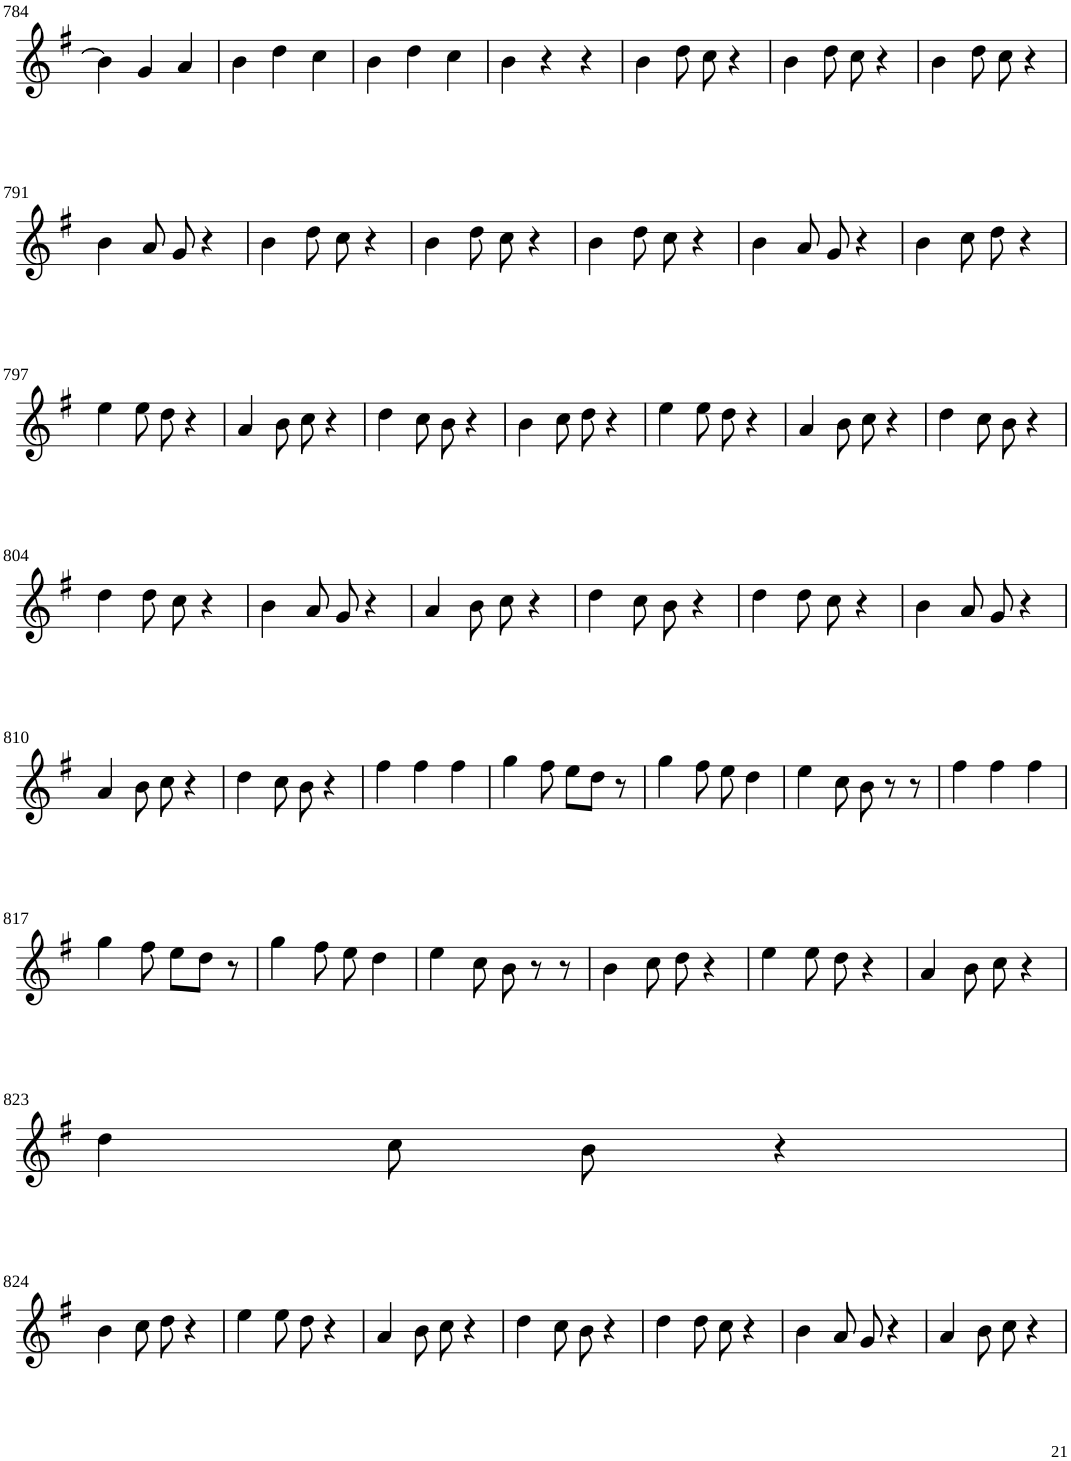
**kern
*part1
*staff1
*I"Violin
!!LO:PB:g=z
*clefG2
*k[f#]
*G:
*M6/8
=784
4b\]
4g/
4a/
=785
4b\
4dd\
4cc\
=786
4b\
4dd\
4cc\
=787
4b\
4r
4r
=788
4b\
8dd\
8cc\
4r
=789
4b\
8dd\
8cc\
4r
=790
4b\
8dd\
8cc\
4r
!!LO:LB:g=z
=791
4b\
8a/
8g/
4r
=792
4b\
8dd\
8cc\
4r
=793
4b\
8dd\
8cc\
4r
=794
4b\
8dd\
8cc\
4r
=795
4b\
8a/
8g/
4r
=796
4b\
8cc\
8dd\
4r
!!LO:LB:g=z
=797
4ee\
8ee\
8dd\
4r
=798
4a/
8b\
8cc\
4r
=799
4dd\
8cc\
8b\
4r
=800
4b\
8cc\
8dd\
4r
=801
4ee\
8ee\
8dd\
4r
=802
4a/
8b\
8cc\
4r
=803
4dd\
8cc\
8b\
4r
!!LO:LB:g=z
=804
4dd\
8dd\
8cc\
4r
=805
4b\
8a/
8g/
4r
=806
4a/
8b\
8cc\
4r
=807
4dd\
8cc\
8b\
4r
=808
4dd\
8dd\
8cc\
4r
=809
4b\
8a/
8g/
4r
!!LO:LB:g=z
=810
4a/
8b\
8cc\
4r
=811
4dd\
8cc\
8b\
4r
=812
4ff#\
4ff#\
4ff#\
=813
4gg\
8ff#\
8ee\L
8dd\J
8r
=814
4gg\
8ff#\
8ee\
4dd\
=815
4ee\
8cc\
8b\
8r
8r
=816
4ff#\
4ff#\
4ff#\
!!LO:LB:g=z
=817
4gg\
8ff#\
8ee\L
8dd\J
8r
=818
4gg\
8ff#\
8ee\
4dd\
=819
4ee\
8cc\
8b\
8r
8r
=820
4b\
8cc\
8dd\
4r
=821
4ee\
8ee\
8dd\
4r
=822
4a/
8b\
8cc\
4r
!!LO:LB:g=z
=823
4dd\
8cc\
8b\
4r
!!LO:LB:g=z
=824
4b\
8cc\
8dd\
4r
=825
4ee\
8ee\
8dd\
4r
=826
4a/
8b\
8cc\
4r
=827
4dd\
8cc\
8b\
4r
=828
4dd\
8dd\
8cc\
4r
=829
4b\
8a/
8g/
4r
=830
4a/
8b\
8cc\
4r
=
*-
